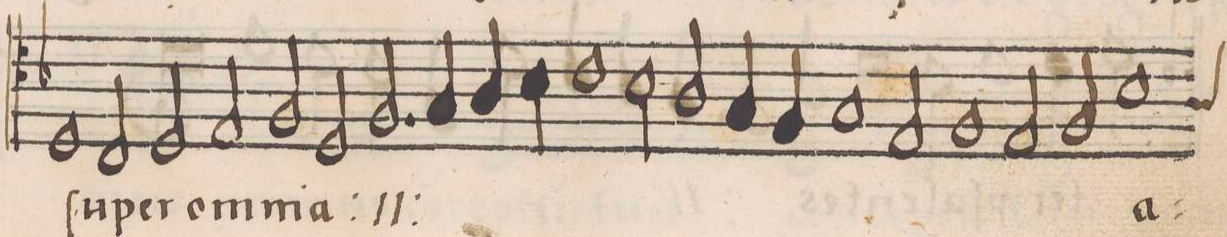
**kern	**text
*I"ALTVS	*
*clefC4	*
*k[b-]	*
*met(C)	*
*M2/1	*
1D	ſu-
2C/	-per
=34-	=34-
2D/	.
2E/	om-
2F/	-ni-
2D/	-a
=35-	=35-
*	*ij
2.F/	ſu-
4G/	.
4A/	.
4B-\	.
1c\	.
=36-	=36-
2B-\	.
2A/	.
4G/	.
4F/	.
=37-	=37-
1G	.
2E/	-per
1F/	om-
=38-	=38-
2E/	-ni-
2F/	-a
*	*Xij
*custos:A	*
1B-\	a-
=39-	=39-
*-	*-
